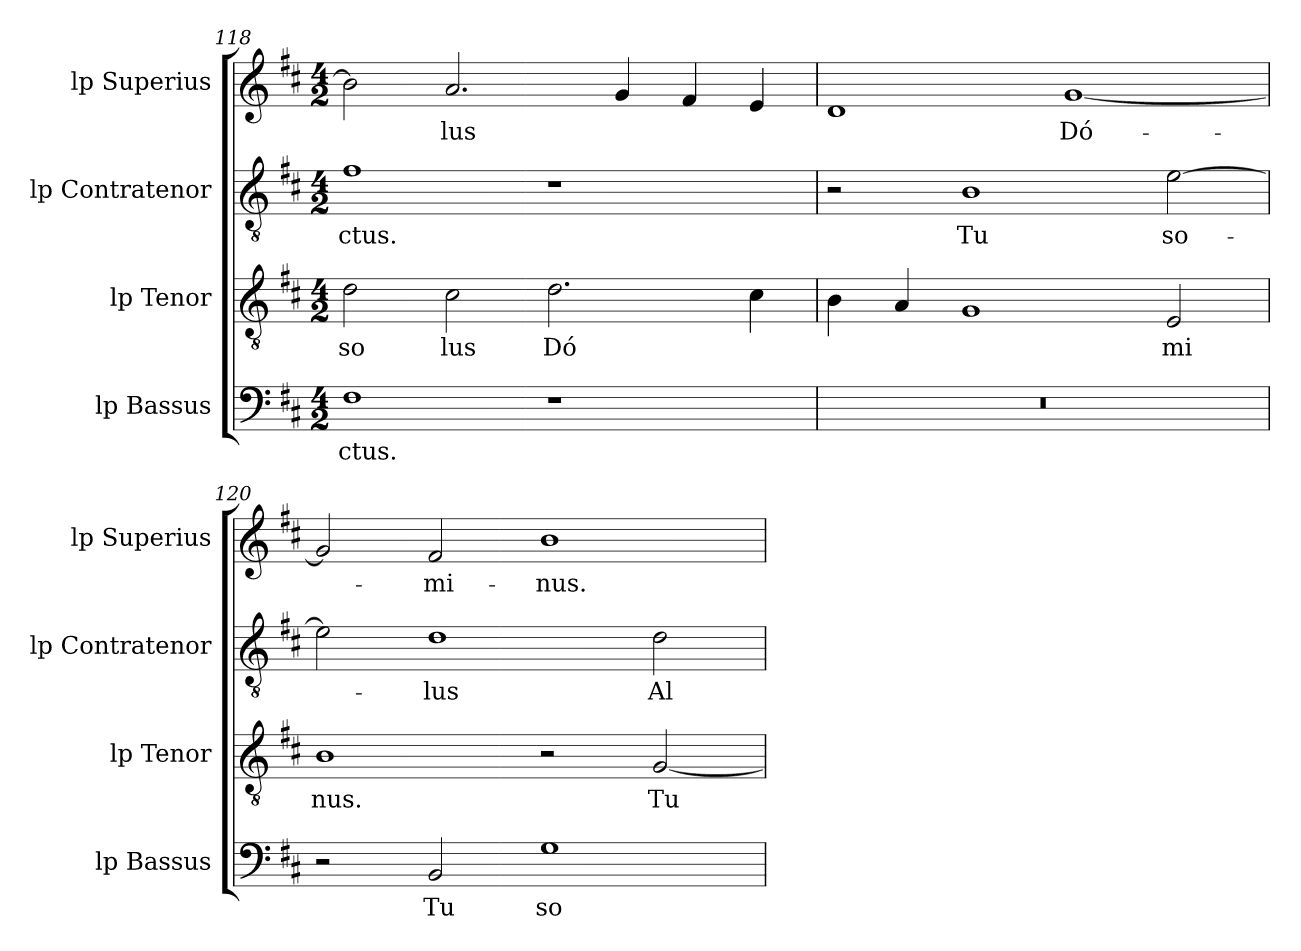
**kern	**text	**kern	**text	**kern	**text	**kern	**text
*part4	*part4	*part3	*part3	*part2	*part2	*part1	*part1
*staff4	*staff4	*staff3	*staff3	*staff2	*staff2	*staff1	*staff1
*I"lp Bassus	*	*I"lp Tenor	*	*I"lp Contratenor	*	*I"lp Superius	*
*I'lp Bassus	*	*I'lp Tenor	*	*I'lp Contratenor	*	*I'lp Superius	*
*clefF4	*	*clefGv2	*	*clefGv2	*	*clefG2	*
*k[f#c#]	*	*k[f#c#]	*	*k[f#c#]	*	*k[f#c#]	*
*D:	*	*D:	*	*D:	*	*D:	*
*M4/2	*	*M4/2	*	*M4/2	*	*M4/2	*
=118	=118	=118	=118	=118	=118	=118	=118
!	!LO:LY:b:cj	!	!LO:LY:b:cj	!	!LO:LY:b:cj	!	!
1F#	ctus.	2d\	so	1f#	-ctus.	2b\]	.
!	!	!	!LO:LY:b:cj	!	!	!	!LO:LY:b
.	.	2c#\	lus	.	.	2.a/	-lus
!	!	!	!LO:LY:b:cj	!	!	!	!
1r	.	2.d\	Dó	1r	.	.	.
.	.	.	.	.	.	4g/	.
.	.	.	.	.	.	4f#/	.
.	.	4c#\	.	.	.	4e/	.
=119	=119	=119	=119	=119	=119	=119	=119
0r	.	4B\	.	2r	.	1d	.
.	.	4A/	.	.	.	.	.
!	!	!	!	!	!LO:LY:b:cj	!	!
.	.	1G	.	1B	Tu	.	.
!	!	!	!	!	!	!	!LO:LY:b:cj
.	.	.	.	.	.	[>1g	Dó-
!	!	!	!LO:LY:b:cj	!	!LO:LY:b:cj	!	!
.	.	2E/	mi	[>2e\	so-	.	.
!!LO:LB:g=z
=120	=120	=120	=120	=120	=120	=120	=120
!	!	!	!LO:LY:b:cj	!	!	!	!
2r	.	1B	nus.	2e\]	.	2g/]	.
!	!LO:LY:b:cj	!	!	!	!LO:LY:b:cj	!	!LO:LY:b:cj
2BB/	Tu	.	.	1d	-lus	2f#/	-mi-
!	!LO:LY:b:cj	!	!	!	!	!	!LO:LY:b:cj
1G	so	2r	.	.	.	1b	-nus.
!	!	!	!LO:LY:b:cj	!	!LO:LY:b:cj	!	!
.	.	[<2G/	Tu	2d\	Al-	.	.
=	=	=	=	=	=	=	=
*-	*-	*-	*-	*-	*-	*-	*-
